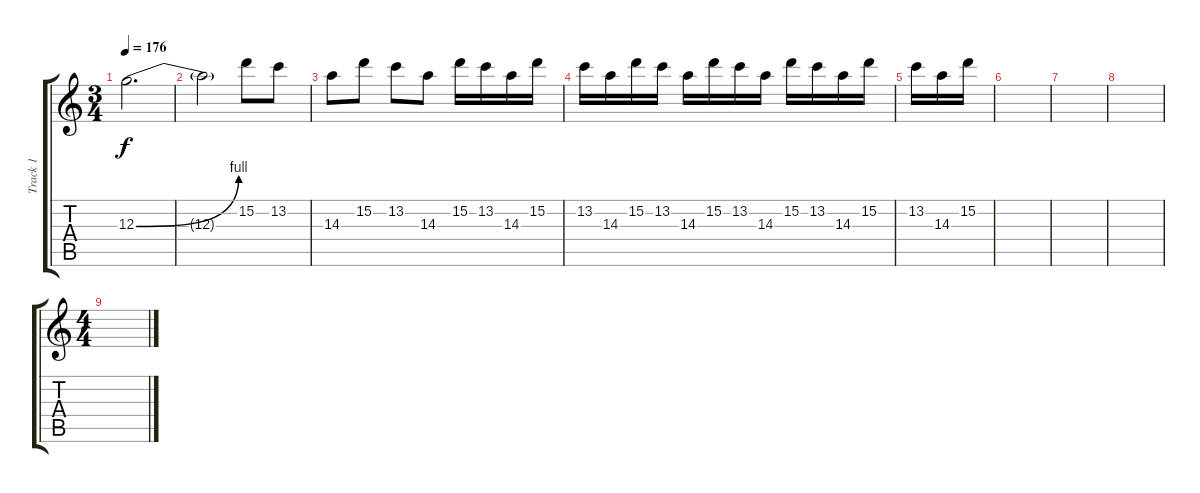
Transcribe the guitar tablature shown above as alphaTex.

\track ("Track 1" "Track 1") {instrument overdrivenguitar}
\staff {score tabs}
\tuning (E4 B3 G3 D3 A2 D2) {hide}
\ts (3 4)
\tempo 176
\clef g2
\ks c
12.3{be (bend 0 0 60 4)}.2{d dy f} |
12.3{t}.2 15.2.8 13.2.8 |
14.3.8 15.2.8 13.2.8 14.3.8 15.2.16 13.2.16 14.3.16 15.2.16 |
13.2.16 14.3.16 15.2.16 13.2.16 14.3.16 15.2.16 13.2.16 14.3.16 15.2.16 13.2.16 14.3.16 15.2.16 |
13.2.16 14.3.16 15.2.16 |
|
|
|
\ts (4 4)
